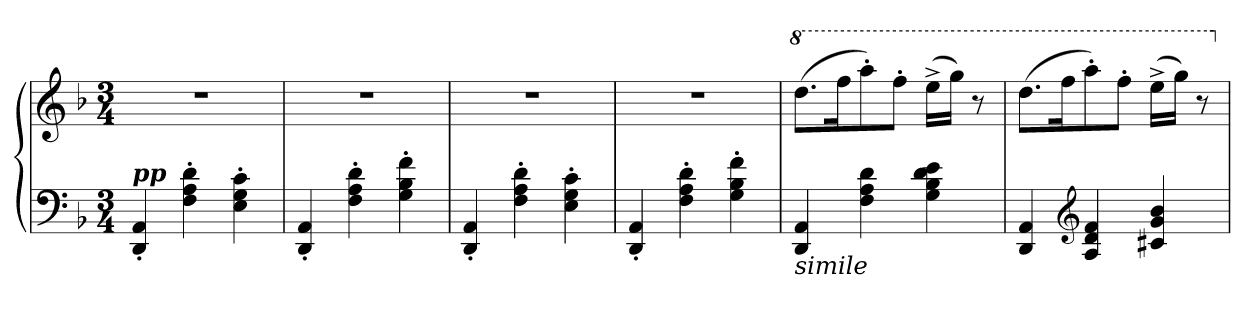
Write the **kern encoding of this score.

**kern	**kern
*part1	*part1
*staff2	*staff1
*clefF4	*clefG2
*k[b-]	*k[b-]
*M3/4	*M3/4
=1	=1
!LO:TX:a:Bi:t=pp	!
4DD'/ 4AA'/	2.r
4F'\ 4A'\ 4d'\	.
4E'\ 4G'\ 4c'\	.
=2	=2
4DD'/ 4AA'/	2.r
4F'\ 4A'\ 4d'\	.
4G'\ 4B-'\ 4f'\	.
=3	=3
4DD'/ 4AA'/	2.r
4F'\ 4A'\ 4d'\	.
4E'\ 4G'\ 4c'\	.
!!LO:LB:g=z
=4	=4
4DD'/ 4AA'/	2.r
4F'\ 4A'\ 4d'\	.
4G'\ 4B-'\ 4f'\	.
=5	=5
*	*8va
!LO:TX:b:i:t=simile	!
4DD/ 4AA/	(>8.ddd\L
.	16fff\k
4F\ 4A\ 4d\	8aaa'\)
.	8fff'\J
4G\ 4B-\ 4d\ 4e\	(>16eee^\LL
.	16ggg\JJ)
.	8r
=6	=6
4DD/ 4AA/	(>8.ddd\L
.	16fff\k
*clefG2	*
4A/ 4d/ 4f/	8aaa'\)
.	8fff'\J
4c#X/ 4g/ 4b-/	(>16eee^\LL
.	16ggg\JJ)
.	8r
*	*X8va
=	=
*-	*-
